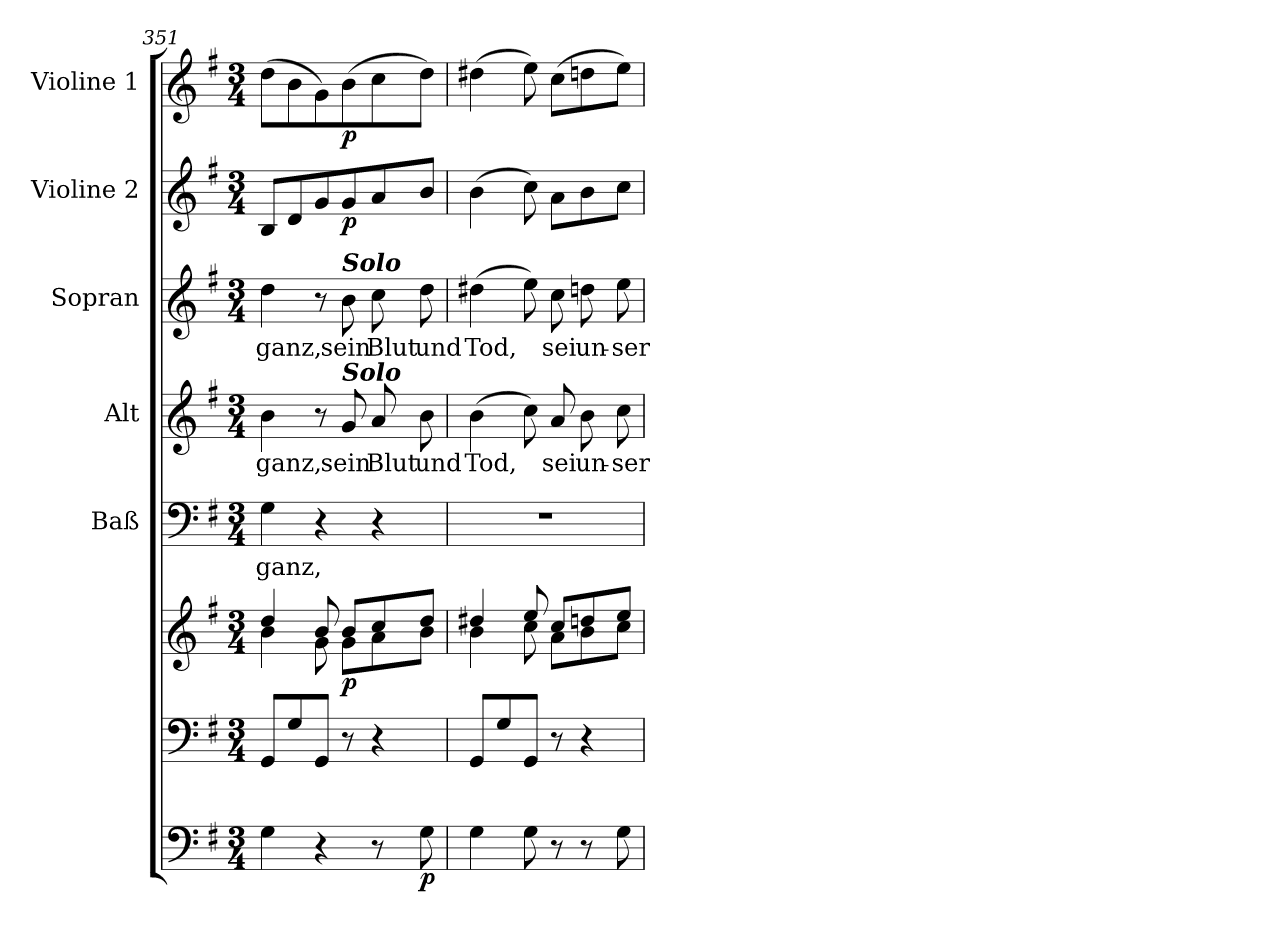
**kern	**dynam	**kern	**kern	**dynam	**kern	**text	**kern	**text	**kern	**text	**kern	**dynam	**kern	**dynam
*part7	*part7	*part6	*part6	*part6	*part5	*part5	*part4	*part4	*part3	*part3	*part2	*part2	*part1	*part1
*staff8	*staff8	*staff7	*staff6	*staff6/7	*staff5	*staff5	*staff4	*staff4	*staff3	*staff3	*staff2	*staff2	*staff1	*staff1
*	*	*	*	*	*I"Baß	*	*I"Alt	*	*I"Sopran	*	*I"Violine 2	*	*I"Violine 1	*
*	*	*	*	*	*	*	*	*	*	*	*I'Vln	*	*I'Vln	*
!!LO:PB:g=z
*clefF4	*	*clefF4	*clefG2	*	*clefF4	*	*clefG2	*	*clefG2	*	*clefG2	*	*clefG2	*
*ITrd7c12	*	*	*	*	*	*	*	*	*	*	*	*	*	*
*k[f#]	*	*k[f#]	*k[f#]	*	*k[f#]	*	*k[f#]	*	*k[f#]	*	*k[f#]	*	*k[f#]	*
*G:	*	*G:	*G:	*	*G:	*	*G:	*	*G:	*	*G:	*	*G:	*
*M3/4	*	*M3/4	*M3/4	*	*M3/4	*	*M3/4	*	*M3/4	*	*M3/4	*	*M3/4	*
=351	=351	=351	=351	=351	=351	=351	=351	=351	=351	=351	=351	=351	=351	=351
*	*	*	*^	*	*	*	*	*	*	*	*	*	*	*
!	!	!	!	!	!	!	!LO:LY:b	!	!LO:LY:b	!	!LO:LY:b	!	!	!	!
4GG\	.	8GG/L	4dd/	4b\	.	4G\	ganz,	4b\	ganz,	4dd\	ganz,	8B/L	.	(>8dd\L	.
.	.	8G/	.	.	.	.	.	.	.	.	.	8d/	.	8b\	.
4r	.	8GG/J	8b/	8g\	.	4r	.	8r	.	8r	.	8g/	.	8g\)	.
!	!	!	!	!	!	!	!	!	!	!LO:TX:a:Bi:t=Solo	!	!	!	!	!
!	!	!	!	!	!	!	!	!LO:TX:a:Bi:t=Solo	!	!	!	!	!	!	!
!	!	!	!	!	!LO:DY:b	!	!	!	!LO:LY:b	!	!LO:LY:b	!	!LO:DY:b	!	!LO:DY:b
.	.	8r	8b/L	8g\L	p	.	.	8g/	sein	8b\	sein	8g/	p	(>8b\	p
!	!	!	!	!	!	!	!	!	!LO:LY:b	!	!LO:LY:b	!	!	!	!
8r	.	4r	8cc/	8a\	.	4r	.	8a/	Blut	8cc\	Blut	8a/	.	8cc\	.
!	!LO:DY:b	!	!	!	!	!	!	!	!LO:LY:b	!	!LO:LY:b	!	!	!	!
8GG\	p	.	8dd/J	8b\J	.	.	.	8b\	und	8dd\	und	8b/J	.	8dd\J)	.
=352	=352	=352	=352	=352	=352	=352	=352	=352	=352	=352	=352	=352	=352	=352	=352
!	!	!	!	!	!	!	!	!	!LO:LY:b	!	!LO:LY:b	!	!	!	!
4GG\	.	8GG/L	4dd#X/	4b\	.	2.r	.	(>4b\	Tod,	(>4dd#X\	Tod,	(>4b\	.	(>4dd#X\	.
.	.	8G/	.	.	.	.	.	.	.	.	.	.	.	.	.
8GG\	.	8GG/J	8ee/	8cc\	.	.	.	8cc\)	.	8ee\)	.	8cc\)	.	8ee\)	.
!	!	!	!	!	!	!	!	!	!LO:LY:b	!	!LO:LY:b	!	!	!	!
8r	.	8r	8cc/L	8a\L	.	.	.	8a/	sei	8cc\	sei	8a\L	.	(>8cc\L	.
!	!	!	!	!	!	!	!	!	!LO:LY:b	!	!LO:LY:b	!	!	!	!
8r	.	4r	8ddn/	8b\	.	.	.	8b\	un-	8ddn\	un-	8b\	.	8ddn\	.
!	!	!	!	!	!	!	!	!	!LO:LY:b	!	!LO:LY:b	!	!	!	!
8GG\	.	.	8ee/J	8cc\J	.	.	.	8cc\	-ser	8ee\	-ser	8cc\J	.	8ee\J)	.
*	*	*	*v	*v	*	*	*	*	*	*	*	*	*	*	*
=	=	=	=	=	=	=	=	=	=	=	=	=	=	=
*-	*-	*-	*-	*-	*-	*-	*-	*-	*-	*-	*-	*-	*-	*-
